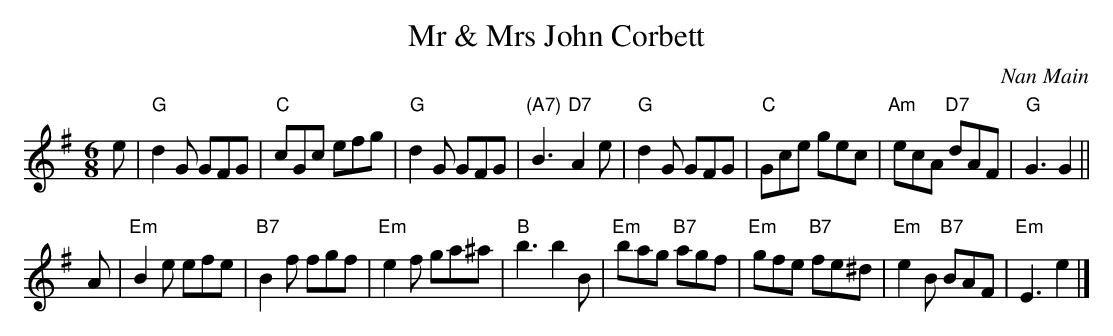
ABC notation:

X:1
T: Mr & Mrs John Corbett
C: Nan Main
M: 6/8
L: 1/8
K: G
e |\
"G"d2G GFG | "C"cGc efg | "G"d2G GFG | "(A7)"B3 "D7"A2e |\
"G"d2G GFG | "C"Gce gec | "Am"ecA "D7"dAF | "G"G3 G2 ||
A |\
"Em"B2e efe | "B7"B2f fgf | "Em"e2f ga^a | "B"b3 b2B |\
"Em"bag "B7"agf | "Em"gfe "B7"fe^d | "Em"e2B "B7"BAF | "Em"E3 e2 |]
